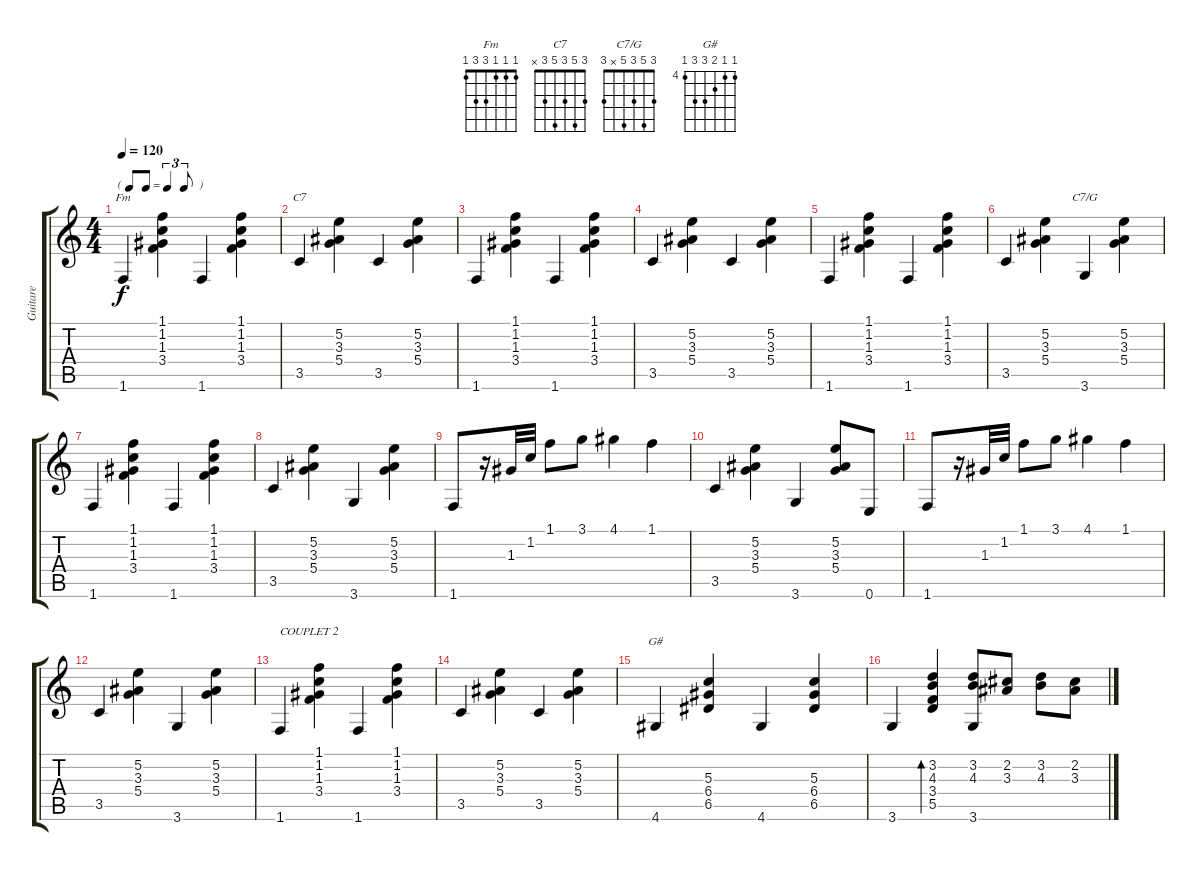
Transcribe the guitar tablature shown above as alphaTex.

\track ("Guitare" "Guitare") {instrument acousticguitarsteel}
\staff {score tabs}
\tuning (E4 B3 G3 D3 A2 E2) {hide}
\chord ("Fm" 1 1 1 3 3 1)
\chord ("C7" 3 5 3 5 3 x)
\chord ("C7/G" 3 5 3 5 x 3)
\chord ("G#" 4 4 5 6 6 4) {firstfret 4}
\ts (4 4)
\tf triplet8th
\tempo 120
\clef g2
\ks c
1.6.4{ch "Fm" dy f} (1.1 1.2 1.3 3.4).4 1.6.4 (1.1 1.2 1.3 3.4).4 |
3.5.4{ch "C7"} (5.2 3.3 5.4).4 3.5.4 (5.2 3.3 5.4).4 |
1.6.4 (1.1 1.2 1.3 3.4).4 1.6.4 (1.1 1.2 1.3 3.4).4 |
3.5.4 (5.2 3.3 5.4).4 3.5.4 (5.2 3.3 5.4).4 |
1.6.4 (1.1 1.2 1.3 3.4).4 1.6.4 (1.1 1.2 1.3 3.4).4 |
3.5.4 (5.2 3.3 5.4).4 3.6.4{ch "C7/G"} (5.2 3.3 5.4).4 |
1.6.4 (1.1 1.2 1.3 3.4).4 1.6.4 (1.1 1.2 1.3 3.4).4 |
3.5.4 (5.2 3.3 5.4).4 3.6.4 (5.2 3.3 5.4).4 |
1.6.8 r.16 1.3.32 1.2.32 1.1.8 3.1.8 4.1.4 1.1.4 |
3.5.4 (5.2 3.3 5.4).4 3.6.4 (5.2 3.3 5.4).8 0.6.8 |
1.6.8 r.16 1.3.32 1.2.32 1.1.8 3.1.8 4.1.4 1.1.4 |
3.5.4 (5.2 3.3 5.4).4 3.6.4 (5.2 3.3 5.4).4 |
1.6.4{txt "COUPLET 2"} (1.1 1.2 1.3 3.4).4 1.6.4 (1.1 1.2 1.3 3.4).4 |
3.5.4 (5.2 3.3 5.4).4 3.5.4 (5.2 3.3 5.4).4 |
4.6.4{ch "G#"} (5.3 6.4 6.5).4 4.6.4 (5.3 6.4 6.5).4 |
3.6.4 (3.2 4.3 3.4 5.5).4{bd 480} (3.2 4.3 3.6).8 (2.2 3.3).8 (3.2 4.3).8 (2.2 3.3).8
